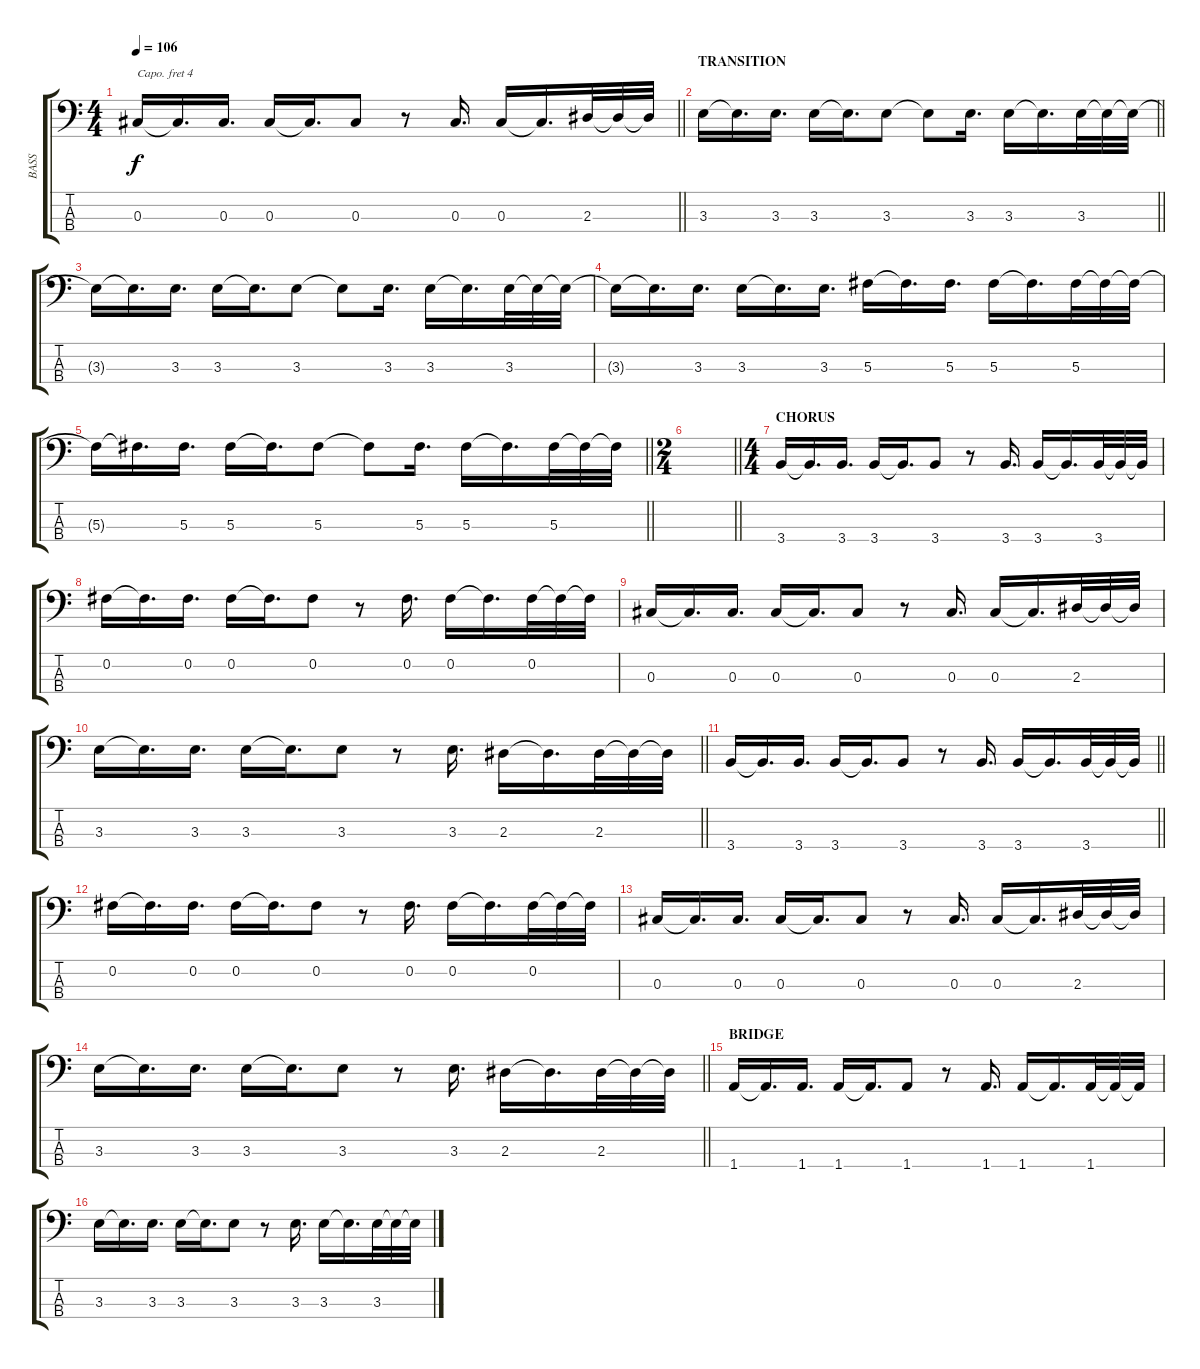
\track ("BASS" "BASS") {instrument acousticbass}
\staff {score tabs}
\capo 4
\tuning (G2 D2 A1 E1) {hide}
\ts (4 4)
\tempo 106
\clef f4
\barLineRight lightlight
\ks c
0.3.16{dy f} 0.3{t}.16{d} 0.3.16{d} 0.3.16 0.3{t}.16{d} 0.3.8 r.8 0.3.16{d} 0.3.16 0.3{t}.16{d} 2.3.32 2.3{t}.32 2.3{t}.32 |
\section ("" "TRANSITION")
\barLineRight lightlight
3.3.16 3.3{t}.16{d} 3.3.16{d} 3.3.16 3.3{t}.16{d} 3.3.8 3.3{t}.8 3.3.16{d} 3.3.16 3.3{t}.16{d} 3.3.32 3.3{t}.32 3.3{t}.32 |
3.3{t}.16 3.3{t}.16{d} 3.3.16{d} 3.3.16 3.3{t}.16{d} 3.3.8 3.3{t}.8 3.3.16{d} 3.3.16 3.3{t}.16{d} 3.3.32 3.3{t}.32 3.3{t}.32 |
3.3{t}.16 3.3{t}.16{d} 3.3.16{d} 3.3.16 3.3{t}.16{d} 3.3.16{d} 5.3.16 5.3{t}.16{d} 5.3.16{d} 5.3.16 5.3{t}.16{d} 5.3.32 5.3{t}.32 5.3{t}.32 |
\barLineRight lightlight
5.3{t}.16 5.3{t}.16{d} 5.3.16{d} 5.3.16 5.3{t}.16{d} 5.3.8 5.3{t}.8 5.3.16{d} 5.3.16 5.3{t}.16{d} 5.3.32 5.3{t}.32 5.3{t}.32 |
\ts (2 4)
\barLineRight lightlight
|
\ts (4 4)
\section ("" "CHORUS")
3.4.16 3.4{t}.16{d} 3.4.16{d} 3.4.16 3.4{t}.16{d} 3.4.8 r.8 3.4.16{d} 3.4.16 3.4{t}.16{d} 3.4.32 3.4{t}.32 3.4{t}.32 |
0.2.16 0.2{t}.16{d} 0.2.16{d} 0.2.16 0.2{t}.16{d} 0.2.8 r.8 0.2.16{d} 0.2.16 0.2{t}.16{d} 0.2.32 0.2{t}.32 0.2{t}.32 |
0.3.16 0.3{t}.16{d} 0.3.16{d} 0.3.16 0.3{t}.16{d} 0.3.8 r.8 0.3.16{d} 0.3.16 0.3{t}.16{d} 2.3.32 2.3{t}.32 2.3{t}.32 |
\barLineRight lightlight
3.3.16 3.3{t}.16{d} 3.3.16{d} 3.3.16 3.3{t}.16{d} 3.3.8 r.8 3.3.16{d} 2.3.16 2.3{t}.16{d} 2.3.32 2.3{t}.32 2.3{t}.32 |
\barLineRight lightlight
3.4.16 3.4{t}.16{d} 3.4.16{d} 3.4.16 3.4{t}.16{d} 3.4.8 r.8 3.4.16{d} 3.4.16 3.4{t}.16{d} 3.4.32 3.4{t}.32 3.4{t}.32 |
0.2.16 0.2{t}.16{d} 0.2.16{d} 0.2.16 0.2{t}.16{d} 0.2.8 r.8 0.2.16{d} 0.2.16 0.2{t}.16{d} 0.2.32 0.2{t}.32 0.2{t}.32 |
0.3.16 0.3{t}.16{d} 0.3.16{d} 0.3.16 0.3{t}.16{d} 0.3.8 r.8 0.3.16{d} 0.3.16 0.3{t}.16{d} 2.3.32 2.3{t}.32 2.3{t}.32 |
\barLineRight lightlight
3.3.16 3.3{t}.16{d} 3.3.16{d} 3.3.16 3.3{t}.16{d} 3.3.8 r.8 3.3.16{d} 2.3.16 2.3{t}.16{d} 2.3.32 2.3{t}.32 2.3{t}.32 |
\section ("" "BRIDGE")
1.4.16 1.4{t}.16{d} 1.4.16{d} 1.4.16 1.4{t}.16{d} 1.4.8 r.8 1.4.16{d} 1.4.16 1.4{t}.16{d} 1.4.32 1.4{t}.32 1.4{t}.32 |
3.3.16 3.3{t}.16{d} 3.3.16{d} 3.3.16 3.3{t}.16{d} 3.3.8 r.8 3.3.16{d} 3.3.16 3.3{t}.16{d} 3.3.32 3.3{t}.32 3.3{t}.32
